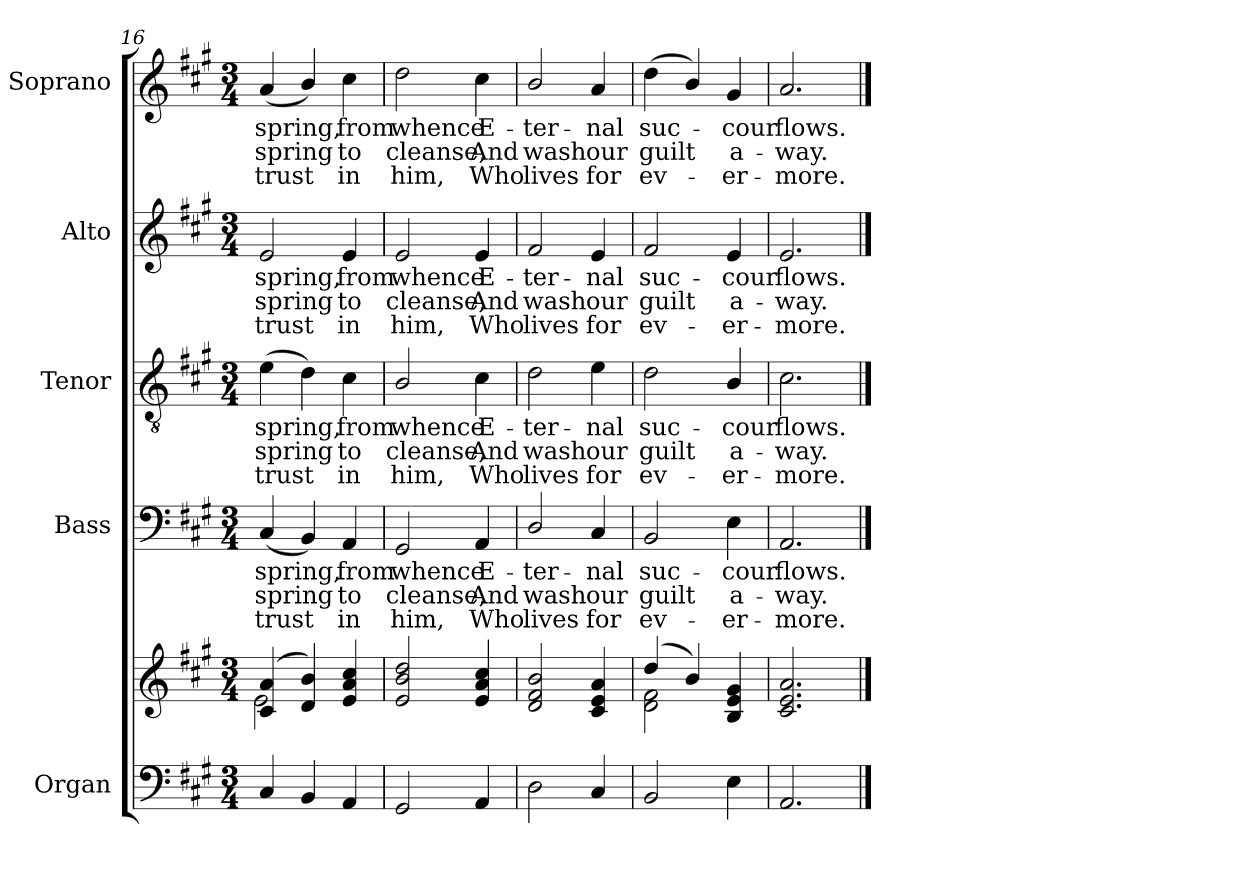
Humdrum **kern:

**kern	**kern	**kern	**text	**text	**text	**kern	**text	**text	**text	**kern	**text	**text	**text	**kern	**text	**text	**text
*part5	*part5	*part4	*part4	*part4	*part4	*part3	*part3	*part3	*part3	*part2	*part2	*part2	*part2	*part1	*part1	*part1	*part1
*staff6	*staff5	*staff4	*staff4	*staff4	*staff4	*staff3	*staff3	*staff3	*staff3	*staff2	*staff2	*staff2	*staff2	*staff1	*staff1	*staff1	*staff1
*I"Organ	*	*I"Bass	*	*	*	*I"Tenor	*	*	*	*I"Alto	*	*	*	*I"Soprano	*	*	*
*I'Org.	*	*I'B.	*	*	*	*I'T.	*	*	*	*I'A.	*	*	*	*I'S.	*	*	*
*clefF4	*clefG2	*clefF4	*	*	*	*clefGv2	*	*	*	*clefG2	*	*	*	*clefG2	*	*	*
*	*	*	*	*	*	*ITrd7c12	*	*	*	*	*	*	*	*	*	*	*
*k[f#c#g#]	*k[f#c#g#]	*k[f#c#g#]	*	*	*	*k[f#c#g#]	*	*	*	*k[f#c#g#]	*	*	*	*k[f#c#g#]	*	*	*
*A:	*A:	*A:	*	*	*	*A:	*	*	*	*A:	*	*	*	*A:	*	*	*
*M3/4	*M3/4	*M3/4	*	*	*	*M3/4	*	*	*	*M3/4	*	*	*	*M3/4	*	*	*
=16	=16	=16	=16	=16	=16	=16	=16	=16	=16	=16	=16	=16	=16	=16	=16	=16	=16
*	*^	*	*	*	*	*	*	*	*	*	*	*	*	*	*	*	*
!	!	!	!	!LO:LY:b:color=#000000	!LO:LY:b:color=#000000	!LO:LY:b:color=#000000	!	!	!	!	!	!	!	!	!	!	!	!
!	!	!	!	!	!	!	!	!LO:LY:b:color=#000000	!LO:LY:b:color=#000000	!LO:LY:b:color=#000000	!	!	!	!	!	!	!	!
!	!	!	!	!	!	!	!	!	!	!	!	!LO:LY:b:color=#000000	!LO:LY:b:color=#000000	!LO:LY:b:color=#000000	!	!	!	!
!	!	!	!	!	!	!	!	!	!	!	!	!	!	!	!	!LO:LY:b:color=#000000	!LO:LY:b:color=#000000	!LO:LY:b:color=#000000
4C#i/	(4c#i/ 4ai	2ei\	(4C#i/	spring,	spring	trust	(4Ei\	spring,	spring	trust	2ei/	spring,	spring	trust	(4ai/	spring,	spring	trust
4BBi/	4di/ 4bi)	.	4BBi/)	.	.	.	4Di\)	.	.	.	.	.	.	.	4bi/)	.	.	.
!	!	!	!	!LO:LY:b:color=#000000	!LO:LY:b:color=#000000	!LO:LY:b:color=#000000	!	!	!	!	!	!	!	!	!	!	!	!
!	!	!	!	!	!	!	!	!LO:LY:b:color=#000000	!LO:LY:b:color=#000000	!LO:LY:b:color=#000000	!	!	!	!	!	!	!	!
!	!	!	!	!	!	!	!	!	!	!	!	!LO:LY:b:color=#000000	!LO:LY:b:color=#000000	!LO:LY:b:color=#000000	!	!	!	!
!	!	!	!	!	!	!	!	!	!	!	!	!	!	!	!	!LO:LY:b:color=#000000	!LO:LY:b:color=#000000	!LO:LY:b:color=#000000
4AAi/	4ei/ 4ai 4cc#i	4ryy	4AAi/	from	to	in	4C#i\	from	to	in	4ei/	from	to	in	4cc#i\	from	to	in
*	*v	*v	*	*	*	*	*	*	*	*	*	*	*	*	*	*	*	*
=17	=17	=17	=17	=17	=17	=17	=17	=17	=17	=17	=17	=17	=17	=17	=17	=17	=17
*	*^	*	*	*	*	*	*	*	*	*	*	*	*	*	*	*	*
!	!	!	!	!LO:LY:b:color=#000000	!LO:LY:b:color=#000000	!LO:LY:b:color=#000000	!	!	!	!	!	!	!	!	!	!	!	!
*	*v	*v	*	*	*	*	*	*	*	*	*	*	*	*	*	*	*	*
*	*^	*	*	*	*	*	*	*	*	*	*	*	*	*	*	*	*
!	!	!	!	!	!	!	!	!LO:LY:b:color=#000000	!LO:LY:b:color=#000000	!LO:LY:b:color=#000000	!	!	!	!	!	!	!	!
*	*v	*v	*	*	*	*	*	*	*	*	*	*	*	*	*	*	*	*
*	*^	*	*	*	*	*	*	*	*	*	*	*	*	*	*	*	*
!	!	!	!	!	!	!	!	!	!	!	!	!LO:LY:b:color=#000000	!LO:LY:b:color=#000000	!LO:LY:b:color=#000000	!	!	!	!
*	*v	*v	*	*	*	*	*	*	*	*	*	*	*	*	*	*	*	*
*	*^	*	*	*	*	*	*	*	*	*	*	*	*	*	*	*	*
!	!	!	!	!	!	!	!	!	!	!	!	!	!	!	!	!LO:LY:b:color=#000000	!LO:LY:b:color=#000000	!LO:LY:b:color=#000000
*	*v	*v	*	*	*	*	*	*	*	*	*	*	*	*	*	*	*	*
2GG#i/	2ei/ 2bi 2ddi	2GG#i/	whence	cleanse,	him,	2BBi/	whence	cleanse,	him,	2ei/	whence	cleanse,	him,	2ddi\	whence	cleanse,	him,
!	!	!	!LO:LY:b:color=#000000	!LO:LY:b:color=#000000	!LO:LY:b:color=#000000	!	!	!	!	!	!	!	!	!	!	!	!
!	!	!	!	!	!	!	!LO:LY:b:color=#000000	!LO:LY:b:color=#000000	!LO:LY:b:color=#000000	!	!	!	!	!	!	!	!
!	!	!	!	!	!	!	!	!	!	!	!LO:LY:b:color=#000000	!LO:LY:b:color=#000000	!LO:LY:b:color=#000000	!	!	!	!
!	!	!	!	!	!	!	!	!	!	!	!	!	!	!	!LO:LY:b:color=#000000	!LO:LY:b:color=#000000	!LO:LY:b:color=#000000
4AAi/	4ei/ 4ai 4cc#i	4AAi/	E-	And	Who	4C#i\	E-	And	Who	4ei/	E-	And	Who	4cc#i\	E-	And	Who
=18	=18	=18	=18	=18	=18	=18	=18	=18	=18	=18	=18	=18	=18	=18	=18	=18	=18
!	!	!	!LO:LY:b:color=#000000	!LO:LY:b:color=#000000	!LO:LY:b:color=#000000	!	!	!	!	!	!	!	!	!	!	!	!
!	!	!	!	!	!	!	!LO:LY:b:color=#000000	!LO:LY:b:color=#000000	!LO:LY:b:color=#000000	!	!	!	!	!	!	!	!
!	!	!	!	!	!	!	!	!	!	!	!LO:LY:b:color=#000000	!LO:LY:b:color=#000000	!LO:LY:b:color=#000000	!	!	!	!
!	!	!	!	!	!	!	!	!	!	!	!	!	!	!	!LO:LY:b:color=#000000	!LO:LY:b:color=#000000	!LO:LY:b:color=#000000
2Di\	2di/ 2f#i 2bi	2Di/	-ter-	wash	lives	2Di\	-ter-	wash	lives	2f#i/	-ter-	wash	lives	2bi/	-ter-	wash	lives
!	!	!	!LO:LY:b:color=#000000	!LO:LY:b:color=#000000	!LO:LY:b:color=#000000	!	!	!	!	!	!	!	!	!	!	!	!
!	!	!	!	!	!	!	!LO:LY:b:color=#000000	!LO:LY:b:color=#000000	!LO:LY:b:color=#000000	!	!	!	!	!	!	!	!
!	!	!	!	!	!	!	!	!	!	!	!LO:LY:b:color=#000000	!LO:LY:b:color=#000000	!LO:LY:b:color=#000000	!	!	!	!
!	!	!	!	!	!	!	!	!	!	!	!	!	!	!	!LO:LY:b:color=#000000	!LO:LY:b:color=#000000	!LO:LY:b:color=#000000
4C#i/	4c#i/ 4ei 4ai	4C#i/	-nal	our	for	4Ei\	-nal	our	for	4ei/	-nal	our	for	4ai/	-nal	our	for
=19	=19	=19	=19	=19	=19	=19	=19	=19	=19	=19	=19	=19	=19	=19	=19	=19	=19
*	*^	*	*	*	*	*	*	*	*	*	*	*	*	*	*	*	*
!	!	!	!	!LO:LY:b:color=#000000	!LO:LY:b:color=#000000	!LO:LY:b:color=#000000	!	!	!	!	!	!	!	!	!	!	!	!
!	!	!	!	!	!	!	!	!LO:LY:b:color=#000000	!LO:LY:b:color=#000000	!LO:LY:b:color=#000000	!	!	!	!	!	!	!	!
!	!	!	!	!	!	!	!	!	!	!	!	!LO:LY:b:color=#000000	!LO:LY:b:color=#000000	!LO:LY:b:color=#000000	!	!	!	!
!	!	!	!	!	!	!	!	!	!	!	!	!	!	!	!	!LO:LY:b:color=#000000	!LO:LY:b:color=#000000	!LO:LY:b:color=#000000
2BBi/	(4ddi/	2di\ 2f#i	2BBi/	suc-	guilt	ev-	2Di\	suc-	guilt	ev-	2f#i/	suc-	guilt	ev-	(4ddi\	suc-	guilt	ev-
.	4bi/)	.	.	.	.	.	.	.	.	.	.	.	.	.	4bi/)	.	.	.
!	!	!	!	!LO:LY:b:color=#000000	!LO:LY:b:color=#000000	!LO:LY:b:color=#000000	!	!	!	!	!	!	!	!	!	!	!	!
!	!	!	!	!	!	!	!	!LO:LY:b:color=#000000	!LO:LY:b:color=#000000	!LO:LY:b:color=#000000	!	!	!	!	!	!	!	!
!	!	!	!	!	!	!	!	!	!	!	!	!LO:LY:b:color=#000000	!LO:LY:b:color=#000000	!LO:LY:b:color=#000000	!	!	!	!
!	!	!	!	!	!	!	!	!	!	!	!	!	!	!	!	!LO:LY:b:color=#000000	!LO:LY:b:color=#000000	!LO:LY:b:color=#000000
4Ei\	4Bi/ 4ei 4g#i	4ryy	4Ei\	-cour	a-	-er-	4BBi/	-cour	a-	-er-	4ei/	-cour	a-	-er-	4g#i/	-cour	a-	-er-
*	*v	*v	*	*	*	*	*	*	*	*	*	*	*	*	*	*	*	*
=20	=20	=20	=20	=20	=20	=20	=20	=20	=20	=20	=20	=20	=20	=20	=20	=20	=20
*	*^	*	*	*	*	*	*	*	*	*	*	*	*	*	*	*	*
!	!	!	!	!LO:LY:b:color=#000000	!LO:LY:b:color=#000000	!LO:LY:b:color=#000000	!	!	!	!	!	!	!	!	!	!	!	!
*	*v	*v	*	*	*	*	*	*	*	*	*	*	*	*	*	*	*	*
*	*^	*	*	*	*	*	*	*	*	*	*	*	*	*	*	*	*
!	!	!	!	!	!	!	!	!LO:LY:b:color=#000000	!LO:LY:b:color=#000000	!LO:LY:b:color=#000000	!	!	!	!	!	!	!	!
*	*v	*v	*	*	*	*	*	*	*	*	*	*	*	*	*	*	*	*
*	*^	*	*	*	*	*	*	*	*	*	*	*	*	*	*	*	*
!	!	!	!	!	!	!	!	!	!	!	!	!LO:LY:b:color=#000000	!LO:LY:b:color=#000000	!LO:LY:b:color=#000000	!	!	!	!
*	*v	*v	*	*	*	*	*	*	*	*	*	*	*	*	*	*	*	*
*	*^	*	*	*	*	*	*	*	*	*	*	*	*	*	*	*	*
!	!	!	!	!	!	!	!	!	!	!	!	!	!	!	!	!LO:LY:b:color=#000000	!LO:LY:b:color=#000000	!LO:LY:b:color=#000000
*	*v	*v	*	*	*	*	*	*	*	*	*	*	*	*	*	*	*	*
2.AAi/	2.c#i/ 2.ei 2.ai	2.AAi/	flows.	-way.	-more.	2.C#i\	flows.	-way.	-more.	2.ei/	flows.	-way.	-more.	2.ai/	flows.	-way.	-more.
==	==	==	==	==	==	==	==	==	==	==	==	==	==	==	==	==	==
*-	*-	*-	*-	*-	*-	*-	*-	*-	*-	*-	*-	*-	*-	*-	*-	*-	*-
